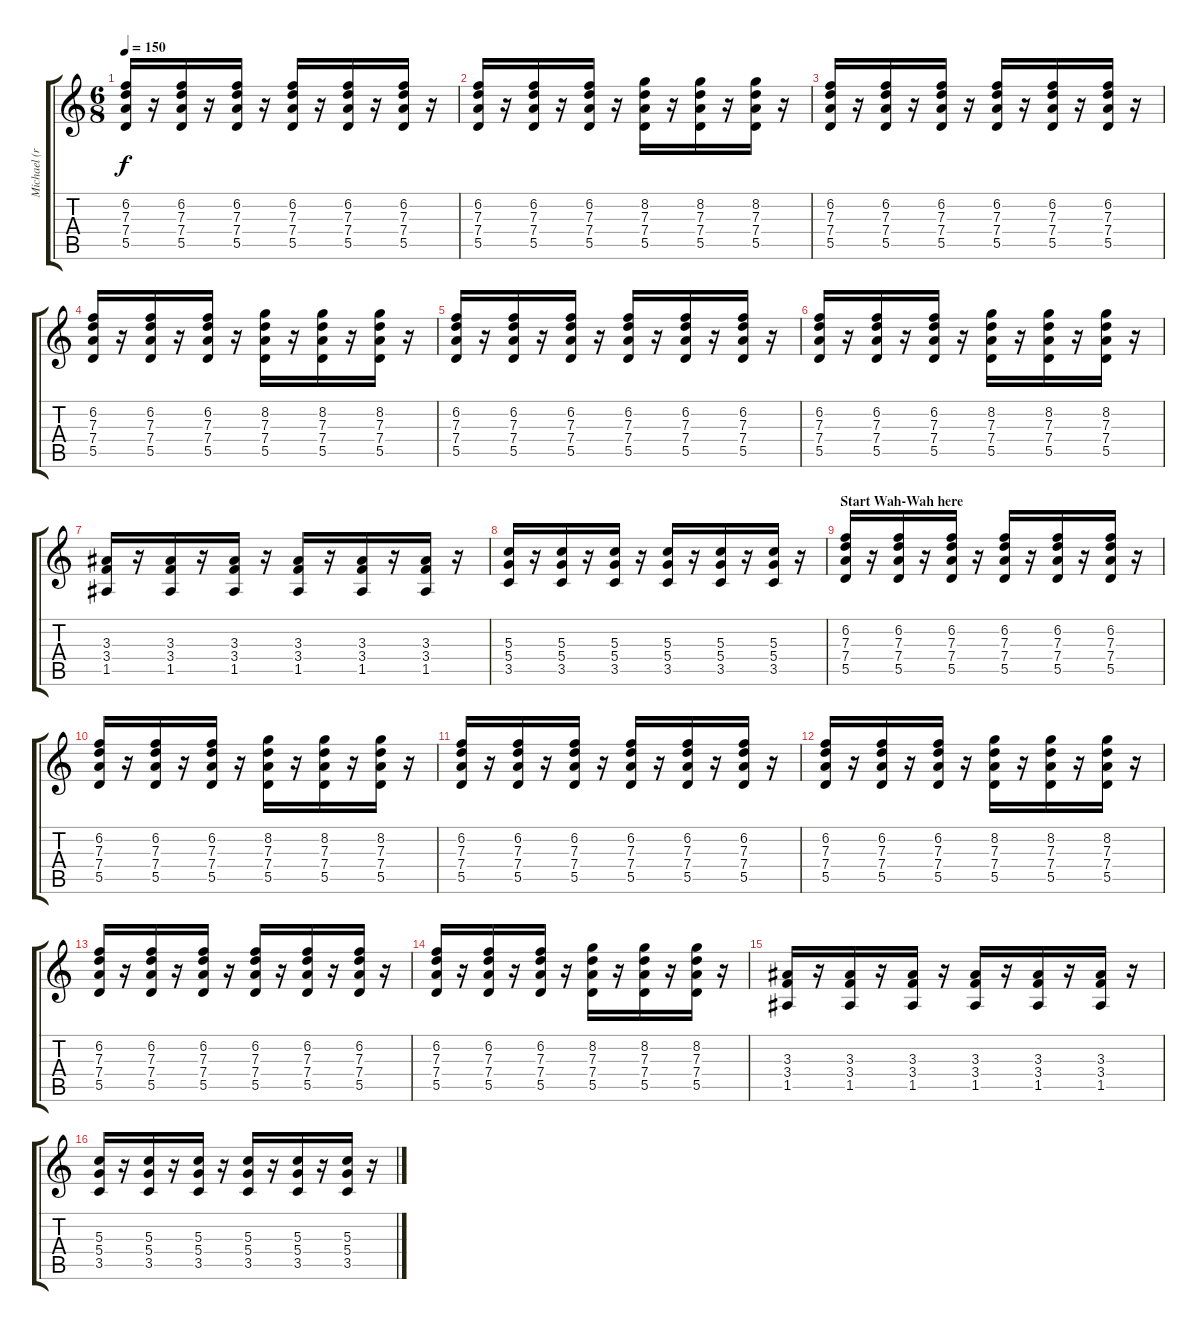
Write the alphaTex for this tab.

\track ("Michael (rhythm overdrive)" "Michael (r") {instrument overdrivenguitar}
\staff {score tabs}
\tuning (E4 B3 G3 D3 A2 D2) {hide}
\ts (6 8)
\tempo 150
\clef g2
\ks c
(6.2 7.3 7.4 5.5).16{dy f} r.16 (6.2 7.3 7.4 5.5).16 r.16 (6.2 7.3 7.4 5.5).16 r.16 (6.2 7.3 7.4 5.5).16 r.16 (6.2 7.3 7.4 5.5).16 r.16 (6.2 7.3 7.4 5.5).16 r.16 |
(6.2 7.3 7.4 5.5).16 r.16 (6.2 7.3 7.4 5.5).16 r.16 (6.2 7.3 7.4 5.5).16 r.16 (8.2 7.3 7.4 5.5).16 r.16 (8.2 7.3 7.4 5.5).16 r.16 (8.2 7.3 7.4 5.5).16 r.16 |
(6.2 7.3 7.4 5.5).16 r.16 (6.2 7.3 7.4 5.5).16 r.16 (6.2 7.3 7.4 5.5).16 r.16 (6.2 7.3 7.4 5.5).16 r.16 (6.2 7.3 7.4 5.5).16 r.16 (6.2 7.3 7.4 5.5).16 r.16 |
(6.2 7.3 7.4 5.5).16 r.16 (6.2 7.3 7.4 5.5).16 r.16 (6.2 7.3 7.4 5.5).16 r.16 (8.2 7.3 7.4 5.5).16 r.16 (8.2 7.3 7.4 5.5).16 r.16 (8.2 7.3 7.4 5.5).16 r.16 |
(6.2 7.3 7.4 5.5).16 r.16 (6.2 7.3 7.4 5.5).16 r.16 (6.2 7.3 7.4 5.5).16 r.16 (6.2 7.3 7.4 5.5).16 r.16 (6.2 7.3 7.4 5.5).16 r.16 (6.2 7.3 7.4 5.5).16 r.16 |
(6.2 7.3 7.4 5.5).16 r.16 (6.2 7.3 7.4 5.5).16 r.16 (6.2 7.3 7.4 5.5).16 r.16 (8.2 7.3 7.4 5.5).16 r.16 (8.2 7.3 7.4 5.5).16 r.16 (8.2 7.3 7.4 5.5).16 r.16 |
(3.3 3.4 1.5).16 r.16 (3.3 3.4 1.5).16 r.16 (3.3 3.4 1.5).16 r.16 (3.3 3.4 1.5).16 r.16 (3.3 3.4 1.5).16 r.16 (3.3 3.4 1.5).16 r.16 |
(5.3 5.4 3.5).16 r.16 (5.3 5.4 3.5).16 r.16 (5.3 5.4 3.5).16 r.16 (5.3 5.4 3.5).16 r.16 (5.3 5.4 3.5).16 r.16 (5.3 5.4 3.5).16 r.16 |
\section ("" "Start Wah-Wah here")
(6.2 7.3 7.4 5.5).16 r.16 (6.2 7.3 7.4 5.5).16 r.16 (6.2 7.3 7.4 5.5).16 r.16 (6.2 7.3 7.4 5.5).16 r.16 (6.2 7.3 7.4 5.5).16 r.16 (6.2 7.3 7.4 5.5).16 r.16 |
(6.2 7.3 7.4 5.5).16 r.16 (6.2 7.3 7.4 5.5).16 r.16 (6.2 7.3 7.4 5.5).16 r.16 (8.2 7.3 7.4 5.5).16 r.16 (8.2 7.3 7.4 5.5).16 r.16 (8.2 7.3 7.4 5.5).16 r.16 |
(6.2 7.3 7.4 5.5).16 r.16 (6.2 7.3 7.4 5.5).16 r.16 (6.2 7.3 7.4 5.5).16 r.16 (6.2 7.3 7.4 5.5).16 r.16 (6.2 7.3 7.4 5.5).16 r.16 (6.2 7.3 7.4 5.5).16 r.16 |
(6.2 7.3 7.4 5.5).16 r.16 (6.2 7.3 7.4 5.5).16 r.16 (6.2 7.3 7.4 5.5).16 r.16 (8.2 7.3 7.4 5.5).16 r.16 (8.2 7.3 7.4 5.5).16 r.16 (8.2 7.3 7.4 5.5).16 r.16 |
(6.2 7.3 7.4 5.5).16 r.16 (6.2 7.3 7.4 5.5).16 r.16 (6.2 7.3 7.4 5.5).16 r.16 (6.2 7.3 7.4 5.5).16 r.16 (6.2 7.3 7.4 5.5).16 r.16 (6.2 7.3 7.4 5.5).16 r.16 |
(6.2 7.3 7.4 5.5).16 r.16 (6.2 7.3 7.4 5.5).16 r.16 (6.2 7.3 7.4 5.5).16 r.16 (8.2 7.3 7.4 5.5).16 r.16 (8.2 7.3 7.4 5.5).16 r.16 (8.2 7.3 7.4 5.5).16 r.16 |
(3.3 3.4 1.5).16 r.16 (3.3 3.4 1.5).16 r.16 (3.3 3.4 1.5).16 r.16 (3.3 3.4 1.5).16 r.16 (3.3 3.4 1.5).16 r.16 (3.3 3.4 1.5).16 r.16 |
(5.3 5.4 3.5).16 r.16 (5.3 5.4 3.5).16 r.16 (5.3 5.4 3.5).16 r.16 (5.3 5.4 3.5).16 r.16 (5.3 5.4 3.5).16 r.16 (5.3 5.4 3.5).16 r.16
